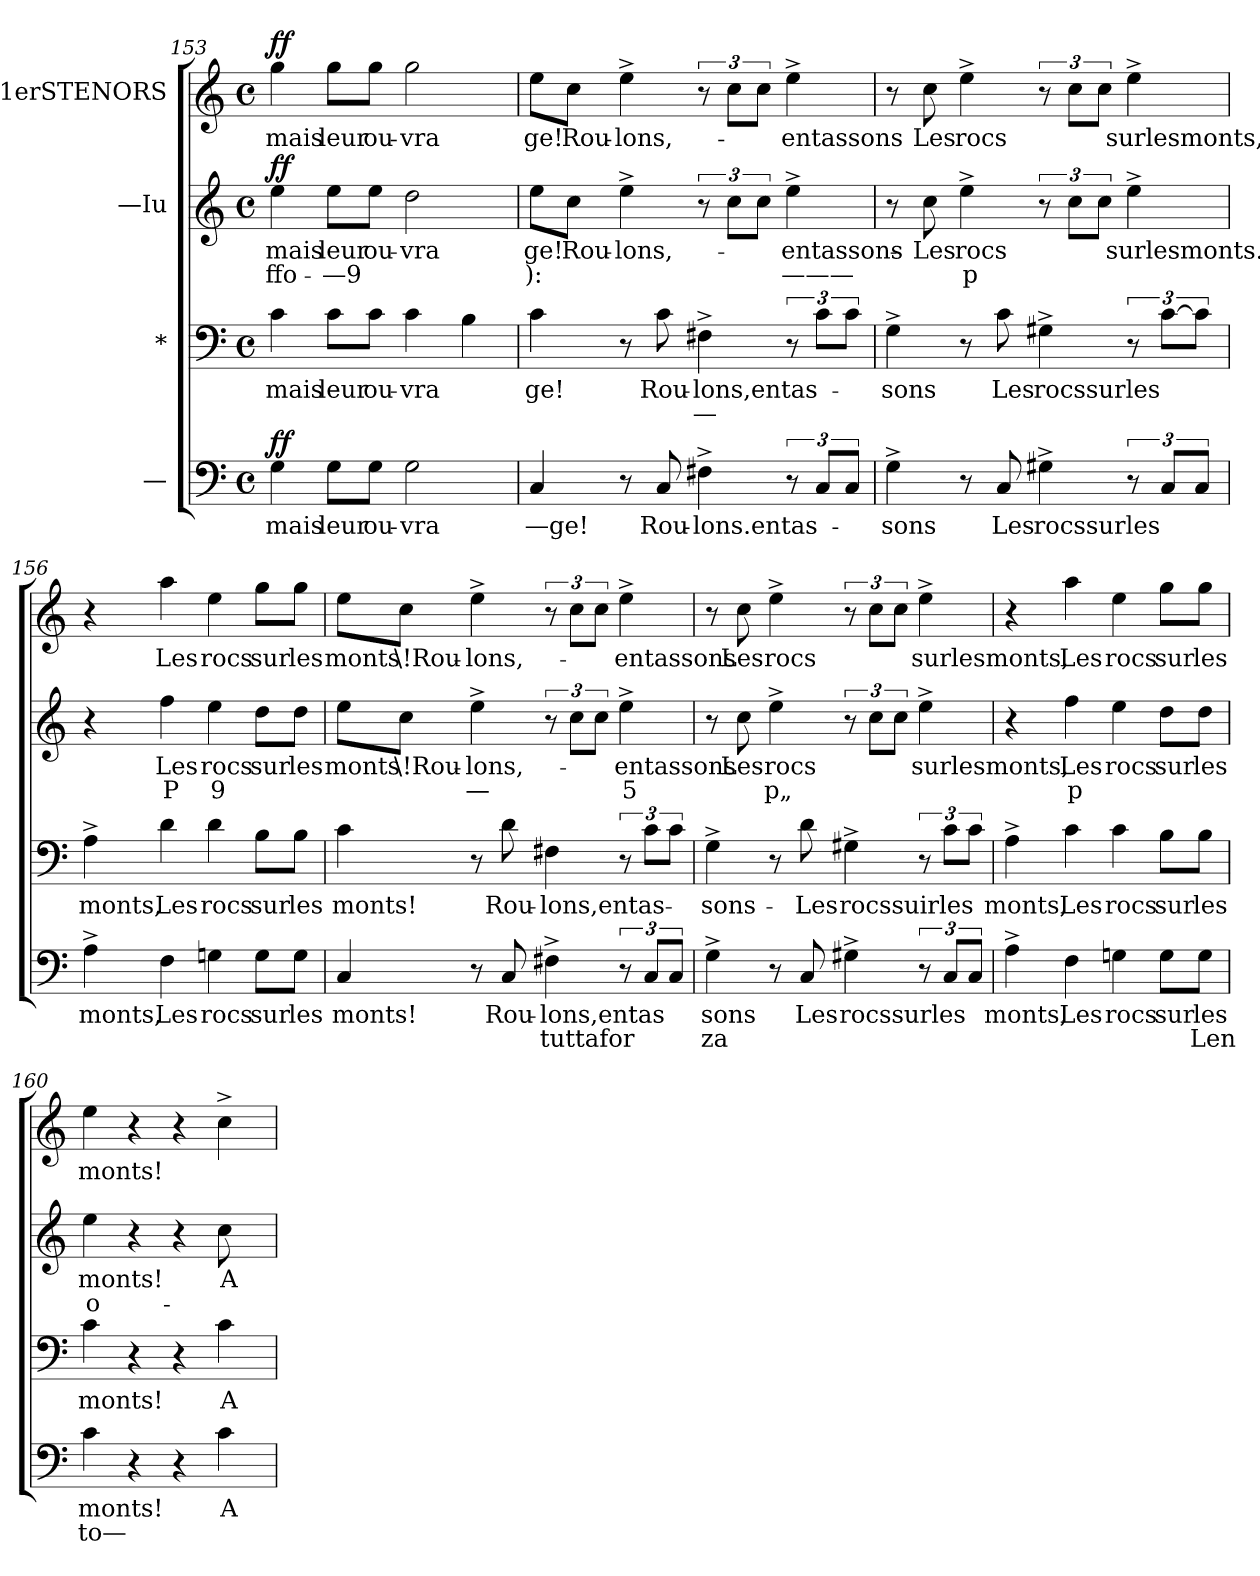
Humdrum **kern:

**kern	**text	**text	**dynam	**kern	**text	**text	**kern	**text	**text	**dynam	**kern	**text	**dynam
*part4	*part4	*part4	*part4	*part3	*part3	*part3	*part2	*part2	*part2	*part2	*part1	*part1	*part1
*staff4	*staff4	*staff4	*staff4	*staff3	*staff3	*staff3	*staff2	*staff2	*staff2	*staff2	*staff1	*staff1	*staff1
*I"—	*	*	*	*I"*	*	*	*I"—Iu	*	*	*	*I"1erSTENORS	*	*
*clefF4	*	*	*	*clefF4	*	*	*clefG2	*	*	*	*clefG2	*	*
*k[]	*	*	*	*k[]	*	*	*k[]	*	*	*	*k[]	*	*
*M4/4	*	*	*	*M4/4	*	*	*M4/4	*	*	*	*M4/4	*	*
*met(c)	*	*	*	*met(c)	*	*	*met(c)	*	*	*	*met(c)	*	*
=153	=153	=153	=153	=153	=153	=153	=153	=153	=153	=153	=153	=153	=153
!	!	!	!LO:DY:a	!	!	!	!	!	!	!LO:DY:a	!	!	!LO:DY:a
4Gi\	mais	.	ff	4ci\	mais	.	4eei\	mais	ffo-	ff	4ggi\	mais	ff
8Gi\L	leur	.	.	8ci\L	leur	.	8eei\L	leur	—9	.	8ggi\L	leur	.
8Gi\J	ou-	.	.	8ci\J	ou-	.	8eei\J	ou-	.	.	8ggi\J	ou-	.
2Gi\	vra	.	.	4ci\	vra	.	2ddi\	vra	.	.	2ggi\	vra	.
.	.	.	.	4Bi\	.	.	.	.	.	.	.	.	.
!!LO:PB:g=z
=154	=154	=154	=154	=154	=154	=154	=154	=154	=154	=154	=154	=154	=154
4Ci/	—ge!	.	.	4ci\	ge!	.	8eei\L	ge!	):	.	8eei\L	ge!	.
.	.	.	.	.	.	.	8cci\J	Rou-	.	.	8cci\J	Rou-	.
8r	.	.	.	8r	.	.	4ee^>i\	lons,-	.	.	4ee^>i\	lons,-	.
8Ci/	Rou-	.	.	8ci\	Rou-	.	.	.	.	.	.	.	.
4F#X^>i\	lons.entas-	.	.	4F#X^>i\	lons,entas-	—	12r	.	.	.	12r	.	.
.	.	.	.	.	.	.	12cci\L	.	.	.	12cci\L	.	.
.	.	.	.	.	.	.	12cci\J	.	.	.	12cci\J	.	.
12r	.	.	.	12r	.	.	4ee^>i\	entassons-	———	.	4ee^>i\	entassons	.
12Ci/L	.	.	.	12ci\L	.	.	.	.	.	.	.	.	.
12Ci/J	.	.	.	12ci\J	.	.	.	.	.	.	.	.	.
=155	=155	=155	=155	=155	=155	=155	=155	=155	=155	=155	=155	=155	=155
4G^>i\	sons	.	.	4G^>i\	sons	.	8r	.	.	.	8r	.	.
.	.	.	.	.	.	.	8cci\	Les	.	.	8cci\	Les	.
8r	.	.	.	8r	.	.	4ee^>i\	rocs	p	.	4ee^>i\	rocs	.
8Ci/	Les	.	.	8ci\	Les	.	.	.	.	.	.	.	.
4G#X^>i\	rocssurles	.	.	4G#X^>i\	rocssurles	.	12r	.	.	.	12r	.	.
.	.	.	.	.	.	.	12cci\L	.	.	.	12cci\L	.	.
.	.	.	.	.	.	.	12cci\J	.	.	.	12cci\J	.	.
12r	.	.	.	12r	.	.	4ee^>i\	surlesmonts.	.	.	4ee^>i\	surlesmonts,	.
12Ci/L	.	.	.	[12ci\L	.	.	.	.	.	.	.	.	.
12Ci/J	.	.	.	12ci\J]	.	.	.	.	.	.	.	.	.
!!LO:LB:g=z
=156	=156	=156	=156	=156	=156	=156	=156	=156	=156	=156	=156	=156	=156
4A^>i\	monts,	.	.	4A^>i\	monts,	.	4r	.	.	.	4r	.	.
4Fi\	Les	.	.	4di\	Les	.	4ffi\	Les	P	.	4aai\	Les	.
4Gni\	rocs	.	.	4di\	rocs	.	4eei\	rocs	9	.	4eei\	rocs	.
8Gi\L	sur	.	.	8Bi\L	sur	.	8ddi\L	sur	.	.	8ggi\L	sur	.
8Gi\J	les	.	.	8Bi\J	les	.	8ddi\J	les	.	.	8ggi\J	les	.
=157	=157	=157	=157	=157	=157	=157	=157	=157	=157	=157	=157	=157	=157
4Ci/	monts!	.	.	4ci\	monts!	.	8eei\L	monts	.	.	8eei\L	monts	.
.	.	.	.	.	.	.	8cci\J	\!Rou-	.	.	8cci\J	\!Rou-	.
8r	.	.	.	8r	.	.	4ee^>i\	lons,-	—	.	4ee^>i\	lons,-	.
8Ci/	Rou-	.	.	8di\	Rou-	.	.	.	.	.	.	.	.
4F#X^>i\	lons,entas	tuttafor	.	4F#Xi\	lons,entas-	.	12r	.	.	.	12r	.	.
.	.	.	.	.	.	.	12cci\L	.	.	.	12cci\L	.	.
.	.	.	.	.	.	.	12cci\J	.	.	.	12cci\J	.	.
12r	.	.	.	12r	.	.	4ee^>i\	entassons	5	.	4ee^>i\	entassons	.
12Ci/L	.	.	.	12ci\L	.	.	.	.	.	.	.	.	.
12Ci/J	.	.	.	12ci\J	.	.	.	.	.	.	.	.	.
=158	=158	=158	=158	=158	=158	=158	=158	=158	=158	=158	=158	=158	=158
4G^>i\	sons	za	.	4G^>i\	sons-	.	8r	.	.	.	8r	.	.
.	.	.	.	.	.	.	8cci\	Les	.	.	8cci\	Les	.
8r	.	.	.	8r	.	.	4ee^>i\	rocs	p„	.	4ee^>i\	rocs	.
8Ci/	Les	.	.	8di\	Les	.	.	.	.	.	.	.	.
4G#X^>i\	rocssurles	.	.	4G#X^>i\	rocssuirles	.	12r	.	.	.	12r	.	.
.	.	.	.	.	.	.	12cci\L	.	.	.	12cci\L	.	.
.	.	.	.	.	.	.	12cci\J	.	.	.	12cci\J	.	.
12r	.	.	.	12r	.	.	4ee^>i\	surlesmonts,	.	.	4ee^>i\	surlesmonts,	.
12Ci/L	.	.	.	12ci\L	.	.	.	.	.	.	.	.	.
12Ci/J	.	.	.	12ci\J	.	.	.	.	.	.	.	.	.
!!LO:LB:g=z
=159	=159	=159	=159	=159	=159	=159	=159	=159	=159	=159	=159	=159	=159
4A^>i\	monts,	.	.	4A^>i\	monts,	.	4r	.	.	.	4r	.	.
4Fi\	Les	.	.	4ci\	Les	.	4ffi\	Les	p	.	4aai\	Les	.
4Gni\	rocs	.	.	4ci\	rocs	.	4eei\	rocs	.	.	4eei\	rocs	.
8Gi\L	sur	.	.	8Bi\L	sur	.	8ddi\L	sur	.	.	8ggi\L	sur	.
8Gi\J	les	Len	.	8Bi\J	les	.	8ddi\J	les	.	.	8ggi\J	les	.
=160	=160	=160	=160	=160	=160	=160	=160	=160	=160	=160	=160	=160	=160
4ci\	monts!	to—	.	4ci\	monts!	.	4eei\	monts!	o-	.	4eei\	monts!	.
4r	.	.	.	4r	.	.	4r	.	.	.	4r	.	.
4r	.	.	.	4r	.	.	4r	.	.	.	4r	.	.
4ci\	A	.	.	4ci\	A	.	8cci\	A	.	.	4cc^<i\	.	.
.	.	.	.	.	.	.	8ryy	.	.	.	.	.	.
=	=	=	=	=	=	=	=	=	=	=	=	=	=
*-	*-	*-	*-	*-	*-	*-	*-	*-	*-	*-	*-	*-	*-
